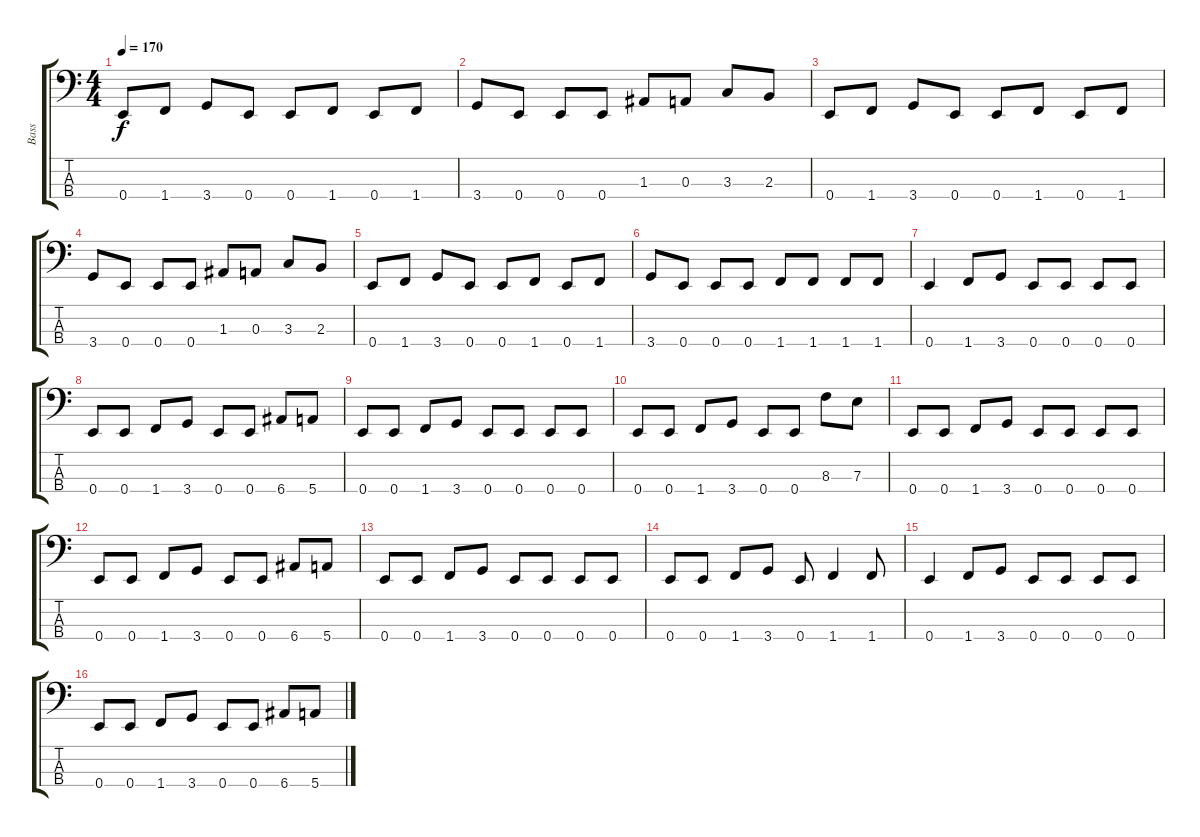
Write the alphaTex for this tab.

\track ("Bass" "Bass") {instrument slapbass2}
\staff {score tabs}
\tuning (G2 D2 A1 E1) {hide}
\ts (4 4)
\tempo 170
\clef f4
\ks c
0.4.8{dy f} 1.4.8 3.4.8 0.4.8 0.4.8 1.4.8 0.4.8 1.4.8 |
3.4.8 0.4.8 0.4.8 0.4.8 1.3.8 0.3.8 3.3.8 2.3.8 |
0.4.8 1.4.8 3.4.8 0.4.8 0.4.8 1.4.8 0.4.8 1.4.8 |
3.4.8 0.4.8 0.4.8 0.4.8 1.3.8 0.3.8 3.3.8 2.3.8 |
0.4.8 1.4.8 3.4.8 0.4.8 0.4.8 1.4.8 0.4.8 1.4.8 |
3.4.8 0.4.8 0.4.8 0.4.8 1.4.8 1.4.8 1.4.8 1.4.8 |
0.4.4 1.4.8 3.4.8 0.4.8 0.4.8 0.4.8 0.4.8 |
0.4.8 0.4.8 1.4.8 3.4.8 0.4.8 0.4.8 6.4.8 5.4.8 |
0.4.8 0.4.8 1.4.8 3.4.8 0.4.8 0.4.8 0.4.8 0.4.8 |
0.4.8 0.4.8 1.4.8 3.4.8 0.4.8 0.4.8 8.3.8 7.3.8 |
0.4.8 0.4.8 1.4.8 3.4.8 0.4.8 0.4.8 0.4.8 0.4.8 |
0.4.8 0.4.8 1.4.8 3.4.8 0.4.8 0.4.8 6.4.8 5.4.8 |
0.4.8 0.4.8 1.4.8 3.4.8 0.4.8 0.4.8 0.4.8 0.4.8 |
0.4.8 0.4.8 1.4.8 3.4.8 0.4.8 1.4.4 1.4.8 |
0.4.4 1.4.8 3.4.8 0.4.8 0.4.8 0.4.8 0.4.8 |
0.4.8 0.4.8 1.4.8 3.4.8 0.4.8 0.4.8 6.4.8 5.4.8
